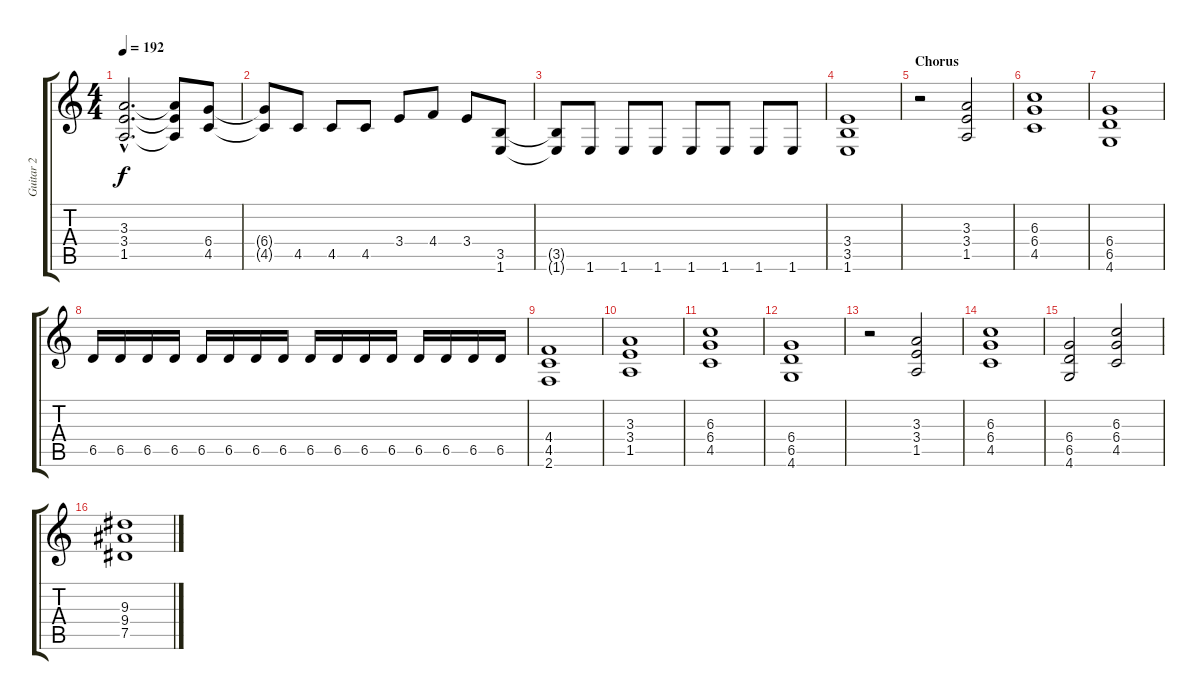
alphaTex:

\track ("Guitar 2" "Guitar 2") {instrument distortionguitar}
\staff {score tabs}
\tuning (Eb4 Bb3 Gb3 Db3 Ab2 Eb2) {hide}
\ts (4 4)
\tempo 192
\clef g2
\ks c
(3.3{hac t} 3.4{hac t} 1.5{hac t}).2{d dy f} (3.3{t} 3.4{t} 1.5{t}).8 (6.4 4.5).8 |
(6.4{t} 4.5{t}).8 4.5.8 4.5.8 4.5.8 3.4.8 4.4.8 3.4.8 (3.5 1.6).8 |
(3.5{t} 1.6{t}).8 1.6.8 1.6.8 1.6.8 1.6.8 1.6.8 1.6.8 1.6.8 |
(3.4 3.5 1.6).1 |
\section ("" "Chorus")
r.2 (3.3 3.4 1.5).2 |
(6.3 6.4 4.5).1 |
(6.4 6.5 4.6).1 |
6.5.16 6.5.16 6.5.16 6.5.16 6.5.16 6.5.16 6.5.16 6.5.16 6.5.16 6.5.16 6.5.16 6.5.16 6.5.16 6.5.16 6.5.16 6.5.16 |
(4.4 4.5 2.6).1 |
(3.3 3.4 1.5).1 |
(6.3 6.4 4.5).1 |
(6.4 6.5 4.6).1 |
r.2 (3.3 3.4 1.5).2 |
(6.3 6.4 4.5).1 |
\section ("" "")
(6.4 6.5 4.6).2 (6.3 6.4 4.5).2 |
(9.3 9.4 7.5).1
